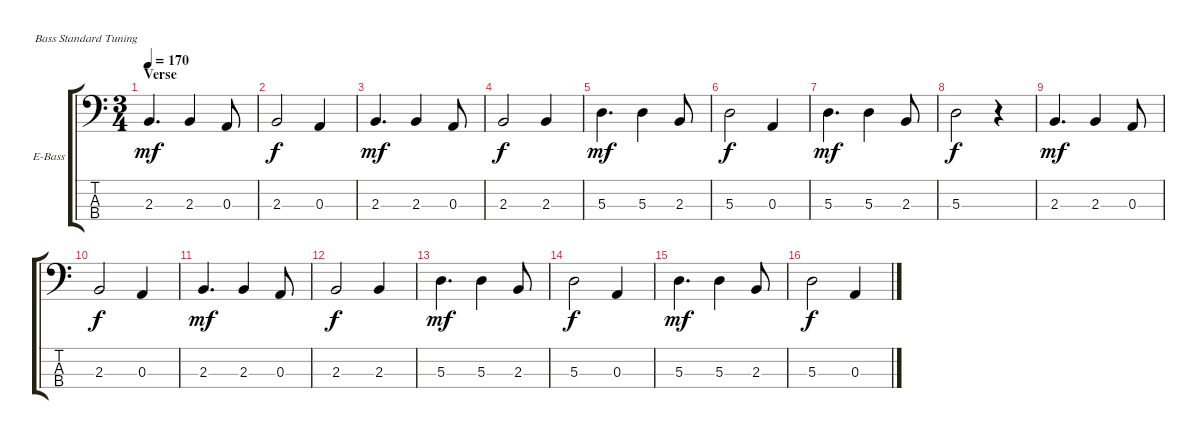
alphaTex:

\defaultSystemsLayout 4
\bracketExtendMode groupsimilarinstruments
\firstSystemTrackNameOrientation horizontal
\otherSystemsTrackNameOrientation horizontal
\track ("D-Bass" "E-Bass") {instrument electricbassfinger}
\staff {score tabs}
\tuning (G2 D2 A1 E1)
\ts (3 4)
\section ("" "Verse")
\tempo 170
\clef f4
\ks c
2.3.4{d dy mf} 2.3.4 0.3.8 |
2.3.2{dy f} 0.3.4 |
2.3.4{d dy mf} 2.3.4 0.3.8 |
2.3.2{dy f} 2.3.4 |
5.3.4{d dy mf} 5.3.4 2.3.8 |
5.3.2{dy f} 0.3.4 |
5.3.4{d dy mf} 5.3.4 2.3.8 |
5.3.2{dy f} r.4 |
2.3.4{d dy mf} 2.3.4 0.3.8 |
2.3.2{dy f} 0.3.4 |
2.3.4{d dy mf} 2.3.4 0.3.8 |
2.3.2{dy f} 2.3.4 |
5.3.4{d dy mf} 5.3.4 2.3.8 |
5.3.2{dy f} 0.3.4 |
5.3.4{d dy mf} 5.3.4 2.3.8 |
5.3.2{dy f} 0.3.4
